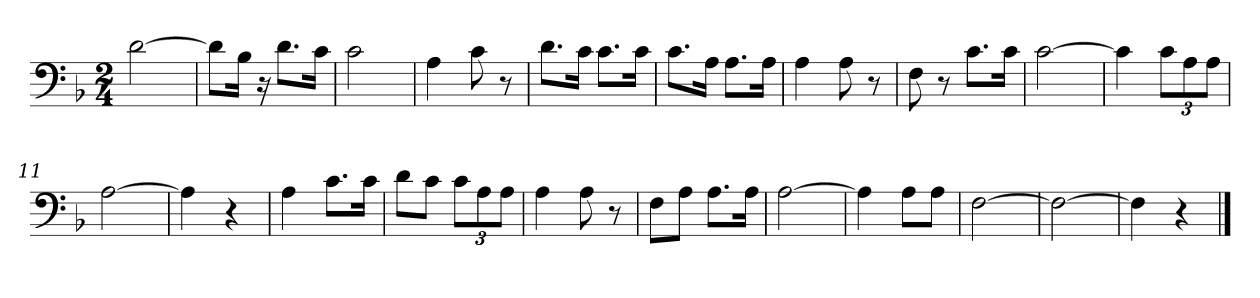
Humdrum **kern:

**kern
*part1
*staff1
*clefF4
*k[b-]
*M2/4
=1
[2d\
=2
8d\L]
16B-\Jk
16r
8.d\L
16c\Jk
=3
2c\
=4
4A\
8c\
8r
=5
8.d\L
16c\Jk
8.c\L
16c\Jk
=6
8.c\L
16A\Jk
8.A\L
16A\Jk
=7
4A\
8A\
8r
=8
8F\
8r
8.c\L
16c\Jk
=9
[2c\
=10
4c\]
12c\L
12A\
12A\J
=11
[2A\
=12
4A\]
4r
=13
4A\
8.c\L
16c\Jk
=14
8d\L
8c\J
12c\L
12A\
12A\J
=15
4A\
8A\
8r
=16
8F\L
8A\J
8.A\L
16A\Jk
=17
[2A\
=18
4A\]
8A\L
8A\J
=19
[2F\
=20
2F\_
=21
4F\]
4r
==
*-
